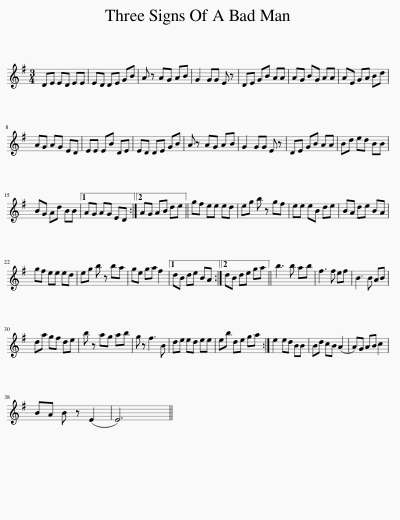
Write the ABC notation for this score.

X:1
L:1/8
M:3/4
I:linebreak $
K:Emin
V:1 treble
V:1
 DE ED EE | ED DE GB | A z AG AB | G2 GG E z | DE GB AA | %5
 AG BG AA | AE GA Bd |$ AG AG ED | EE EB DE | ED DE GB | %10
 A z AG AB | G2 GG E z | DE GB AA | Bd ed BB |$ BG Ad BB |1 %15
 AG AG ED :|2 AG AB de || gf ee ed | eg b z gf | ee eB de | %20
 BA de BA |$ gf ee ed | eg b z ba | ge ga f2 |1 dB de BA :|2 %25
 dB de ga || b3 b ab | f3 f ef | B3 B AB |$ da gf de | %30
 b z ag ab | g z f3 B | de ed ee | eb de ga :| e2 ed BB | %35
 Bd cB (A2 | A)G AB c2 |$ BA B z (E2 | E6) || %39
